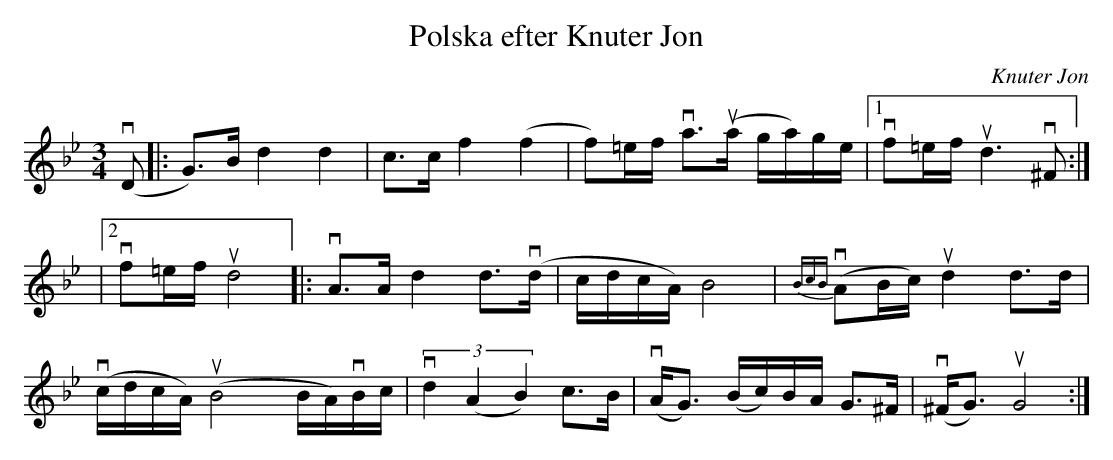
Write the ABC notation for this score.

X:1
T: Polska efter Knuter Jon
C: Knuter Jon
M: 3/4
L: 1/8
K: Gm
v(D|:G)>B d2d2 | c>c f2(f2 | f)=e/f/ va>u(a g/a/)g/e/ |1 vf=e/f/ ud3 v^F :|
|2 vf=e/f/ ud4 |:vA>A d2 d>v(d|c/d/c/A/) B4 | v{BcB}(AB/c/) ud2 d>d |
v(c/d/c/A/) u(B4 B/A/)vB/c/ |v(3d2(A2B2) c>B | v(A<G) (B/c/)B/A/ G>^F | v(^F<G) uG4 :|
